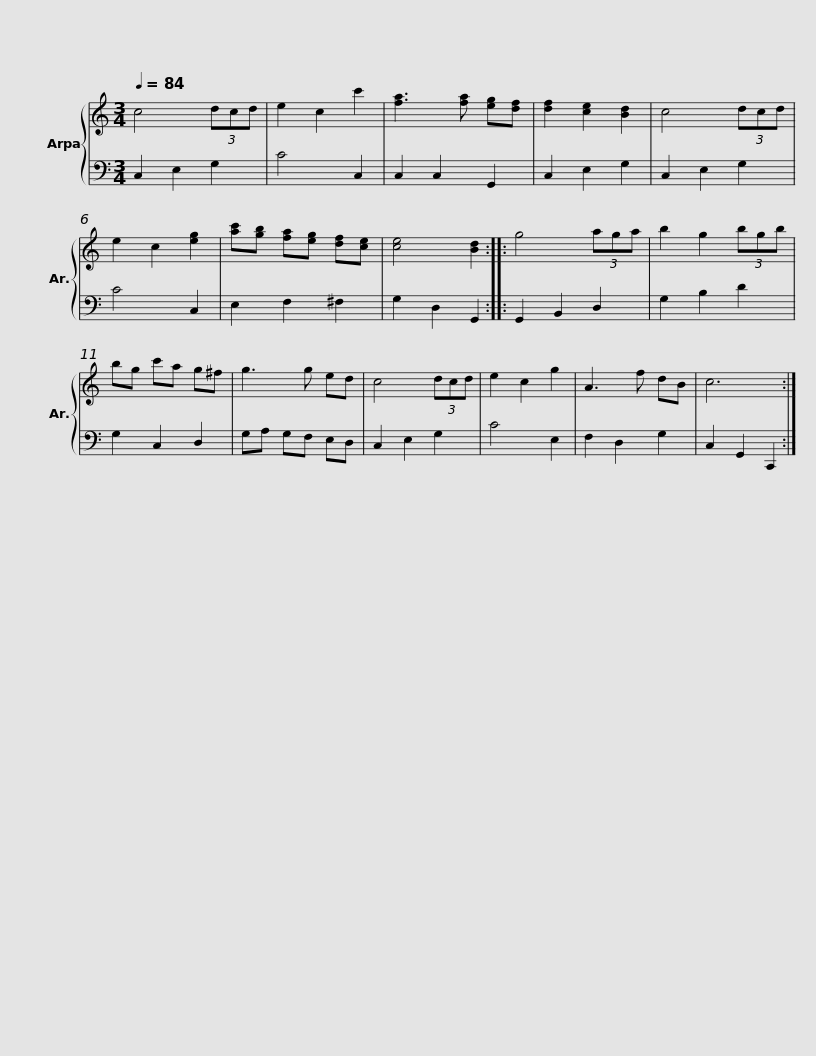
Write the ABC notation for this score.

X:1
%%score { 1 | 2 }
L:1/8
Q:1/4=84
M:3/4
I:linebreak $
K:C
V:1 treble
V:2 bass
V:1
 c4 (3dcd | e2 c2 c'2 | [fa]3 [fa] [eg][df] | [df]2 [ce]2 [Bd]2 | c4 (3dcd | %5
 e2 c2 [eg]2 | [ac'][gb] [fa][eg] [df][ce] | [ce]4 [Bd]2 :: g4 (3aga |$ b2 g2 (3bgb | %10
 bg c'a g^f | g3 g ed | c4 (3dcd | e2 c2 g2 | A3 f dB | %15
 c6 :| %16
V:2
 C,2 E,2 G,2 | C4 C,2 | C,2 C,2 G,,2 | C,2 E,2 G,2 | C,2 E,2 G,2 | %5
 C4 C,2 | E,2 F,2 ^F,2 | G,2 D,2 G,,2 :: G,,2 B,,2 D,2 |$ G,2 B,2 D2 | %10
 G,2 C,2 D,2 | G,A, G,F, E,D, | C,2 E,2 G,2 | C4 E,2 | F,2 D,2 G,2 | %15
 C,2 G,,2 C,,2 :| %16
